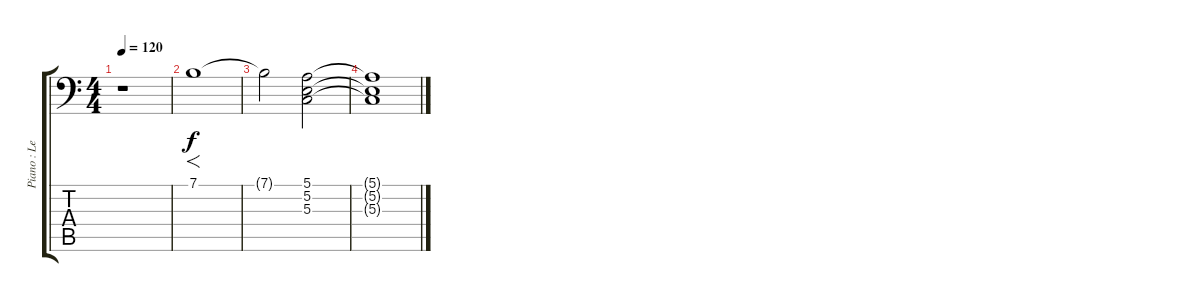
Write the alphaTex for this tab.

\track ("Piano : Left Hand" "Piano : Le") {instrument rockorgan}
\staff {score tabs}
\tuning (E3 B2 G2 D2 A1 E1) {hide}
\ts (4 4)
\tempo 120
\clef f4
\ks c
r.1{dy f} |
7.1.1{f} |
7.1{t}.2 (5.1 5.2 5.3).2 |
(5.1{t} 5.2{t} 5.3{t}).1
